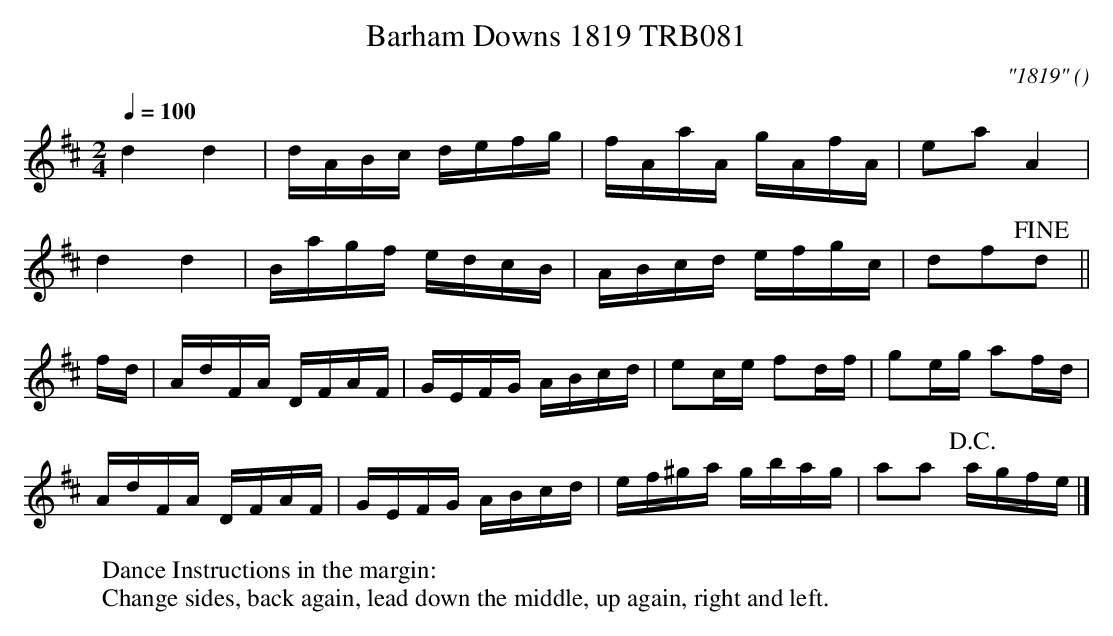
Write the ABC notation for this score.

X:1
T:Barham Downs 1819 TRB081
Q:1/4=100
W:Dance Instructions in the margin:
W:Change sides, back again, lead down the middle, up again, right and left.
C:"1819"
L:1/16
M:2/4
O:
K:D
d4 d4 | dABc defg | fAaA gAfA | e2a2 A4 |
d4 d4 | Bagf edcB | ABcd efgc | d2f2!fine!d2||
fd | AdFA DFAF | GEFG ABcd | e2ce f2df | g2eg a2fd |
AdFA DFAF | GEFG ABcd | ef^ga gbag | a2a2 !D.C.!agfe |]
